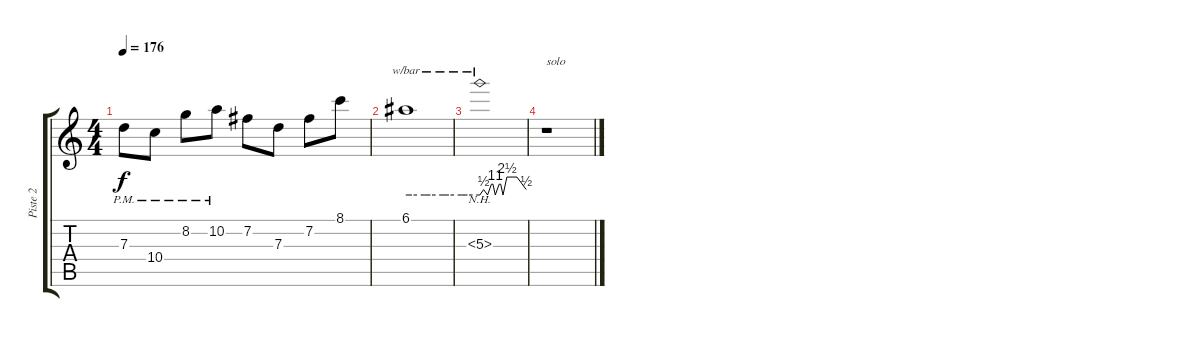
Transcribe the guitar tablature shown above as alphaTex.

\track ("Piste 2" "Piste 2") {instrument overdrivenguitar}
\staff {score tabs}
\tuning (E4 B3 G3 D3 A2 D2) {hide}
\ts (4 4)
\tempo 176
\clef g2
\ks c
7.3{pm}.8{dy f} 10.4{pm}.8 8.2{pm}.8 10.2{pm}.8 7.2.8 7.3.8 7.2.8 8.1.8 |
6.1.1{tbe (custom default 0 0 5 0 15 0 20 0 30 0 35 0 45 0 50 0 60 0)} |
5.3{nh}.1{tbe (custom default 0 0 5 2 10 0 15 4 17 4 20 0 25 4 27 4 30 0 35 10 39 10 43 10 48 10 60 2)} |
r.1{txt "solo"}
